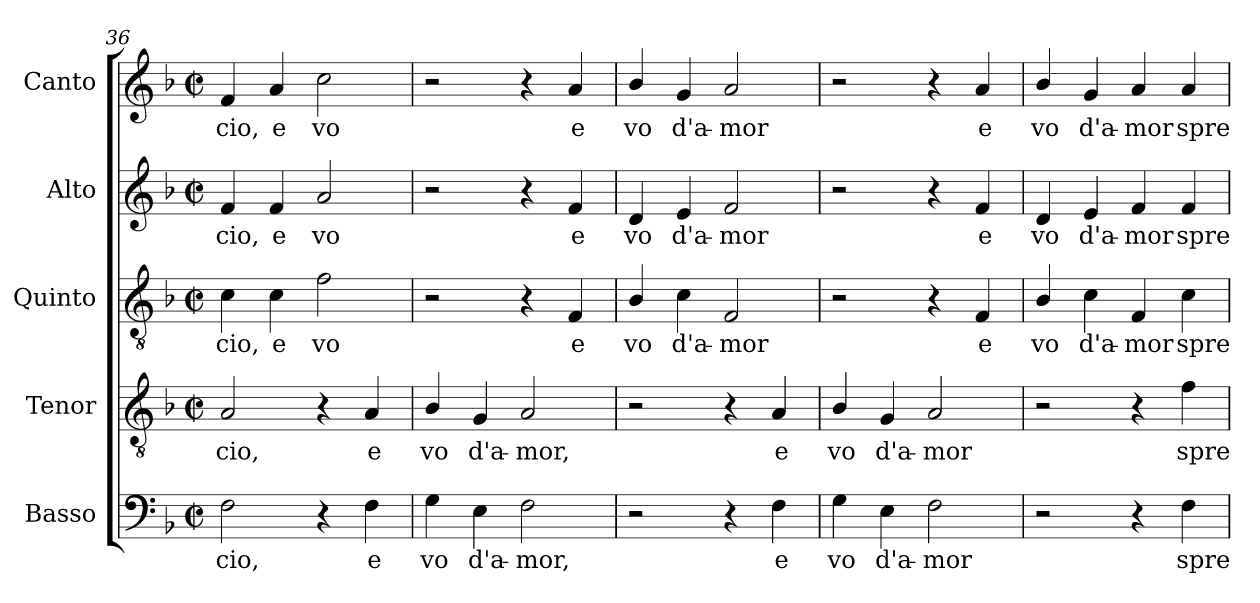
**kern	**text	**kern	**text	**kern	**text	**kern	**text	**kern	**text
*part5	*part5	*part4	*part4	*part3	*part3	*part2	*part2	*part1	*part1
*staff5	*staff5	*staff4	*staff4	*staff3	*staff3	*staff2	*staff2	*staff1	*staff1
*I"Basso	*	*I"Tenor	*	*I"Quinto	*	*I"Alto	*	*I"Canto	*
*I'B.	*	*I'T.	*	*I'T.	*	*I'A.	*	*	*
*clefF4	*	*clefGv2	*	*clefGv2	*	*clefG2	*	*clefG2	*
*	*	*ITrd7c12	*	*ITrd7c12	*	*	*	*	*
*k[b-]	*	*k[b-]	*	*k[b-]	*	*k[b-]	*	*k[b-]	*
*F:	*	*F:	*	*F:	*	*F:	*	*F:	*
*M2/2	*	*M2/2	*	*M2/2	*	*M2/2	*	*M2/2	*
*met(c|)	*	*met(c|)	*	*met(c|)	*	*met(c|)	*	*met(c|)	*
=36	=36	=36	=36	=36	=36	=36	=36	=36	=36
!	!LO:LY:b:color=#000000	!	!	!	!	!	!	!	!
!	!	!	!LO:LY:b:color=#000000	!	!	!	!	!	!
!	!	!	!	!	!LO:LY:b:color=#000000	!	!	!	!
!	!	!	!	!	!	!	!LO:LY:b:color=#000000	!	!
!	!	!	!	!	!	!	!	!	!LO:LY:b:color=#000000
2Fi\	-cio,	2AAi/	-cio,	4Ci\	-cio,	4fi/	-cio,	4fi/	-cio,
!	!	!	!	!	!LO:LY:b:color=#000000	!	!	!	!
!	!	!	!	!	!	!	!LO:LY:b:color=#000000	!	!
!	!	!	!	!	!	!	!	!	!LO:LY:b:color=#000000
.	.	.	.	4Ci\	e	4fi/	e	4ai/	e
!	!	!	!	!	!LO:LY:b:color=#000000	!	!	!	!
!	!	!	!	!	!	!	!LO:LY:b:color=#000000	!	!
!	!	!	!	!	!	!	!	!	!LO:LY:b:color=#000000
4r	.	4r	.	2Fi\	vo	2ai/	vo	2cci\	vo
!	!LO:LY:b:color=#000000	!	!	!	!	!	!	!	!
!	!	!	!LO:LY:b:color=#000000	!	!	!	!	!	!
4Fi\	e	4AAi/	e	.	.	.	.	.	.
!!LO:LB:g=z
=37	=37	=37	=37	=37	=37	=37	=37	=37	=37
!	!LO:LY:b:color=#000000	!	!	!	!	!	!	!	!
!	!	!	!LO:LY:b:color=#000000	!	!	!	!	!	!
4Gi\	vo	4BB-i/	vo	2r	.	2r	.	2r	.
!	!LO:LY:b:color=#000000	!	!	!	!	!	!	!	!
!	!	!	!LO:LY:b:color=#000000	!	!	!	!	!	!
4Ei\	d'a-	4GGi/	d'a-	.	.	.	.	.	.
!	!LO:LY:b:color=#000000	!	!	!	!	!	!	!	!
!	!	!	!LO:LY:b:color=#000000	!	!	!	!	!	!
2Fi\	-mor,	2AAi/	-mor,	4r	.	4r	.	4r	.
!	!	!	!	!	!LO:LY:b:color=#000000	!	!	!	!
!	!	!	!	!	!	!	!LO:LY:b:color=#000000	!	!
!	!	!	!	!	!	!	!	!	!LO:LY:b:color=#000000
.	.	.	.	4FFi/	e	4fi/	e	4ai/	e
=38	=38	=38	=38	=38	=38	=38	=38	=38	=38
!	!	!	!	!	!LO:LY:b:color=#000000	!	!	!	!
!	!	!	!	!	!	!	!LO:LY:b:color=#000000	!	!
!	!	!	!	!	!	!	!	!	!LO:LY:b:color=#000000
2r	.	2r	.	4BB-i/	vo	4di/	vo	4b-i/	vo
!	!	!	!	!	!LO:LY:b:color=#000000	!	!	!	!
!	!	!	!	!	!	!	!LO:LY:b:color=#000000	!	!
!	!	!	!	!	!	!	!	!	!LO:LY:b:color=#000000
.	.	.	.	4Ci\	d'a-	4ei/	d'a-	4gi/	d'a-
!	!	!	!	!	!LO:LY:b:color=#000000	!	!	!	!
!	!	!	!	!	!	!	!LO:LY:b:color=#000000	!	!
!	!	!	!	!	!	!	!	!	!LO:LY:b:color=#000000
4r	.	4r	.	2FFi/	-mor	2fi/	-mor	2ai/	-mor
!	!LO:LY:b:color=#000000	!	!	!	!	!	!	!	!
!	!	!	!LO:LY:b:color=#000000	!	!	!	!	!	!
4Fi\	e	4AAi/	e	.	.	.	.	.	.
=39	=39	=39	=39	=39	=39	=39	=39	=39	=39
!	!LO:LY:b:color=#000000	!	!	!	!	!	!	!	!
!	!	!	!LO:LY:b:color=#000000	!	!	!	!	!	!
4Gi\	vo	4BB-i/	vo	2r	.	2r	.	2r	.
!	!LO:LY:b:color=#000000	!	!	!	!	!	!	!	!
!	!	!	!LO:LY:b:color=#000000	!	!	!	!	!	!
4Ei\	d'a-	4GGi/	d'a-	.	.	.	.	.	.
!	!LO:LY:b:color=#000000	!	!	!	!	!	!	!	!
!	!	!	!LO:LY:b:color=#000000	!	!	!	!	!	!
2Fi\	-mor	2AAi/	-mor	4r	.	4r	.	4r	.
!	!	!	!	!	!LO:LY:b:color=#000000	!	!	!	!
!	!	!	!	!	!	!	!LO:LY:b:color=#000000	!	!
!	!	!	!	!	!	!	!	!	!LO:LY:b:color=#000000
.	.	.	.	4FFi/	e	4fi/	e	4ai/	e
=40	=40	=40	=40	=40	=40	=40	=40	=40	=40
!	!	!	!	!	!LO:LY:b:color=#000000	!	!	!	!
!	!	!	!	!	!	!	!LO:LY:b:color=#000000	!	!
!	!	!	!	!	!	!	!	!	!LO:LY:b:color=#000000
2r	.	2r	.	4BB-i/	vo	4di/	vo	4b-i/	vo
!	!	!	!	!	!LO:LY:b:color=#000000	!	!	!	!
!	!	!	!	!	!	!	!LO:LY:b:color=#000000	!	!
!	!	!	!	!	!	!	!	!	!LO:LY:b:color=#000000
.	.	.	.	4Ci\	d'a-	4ei/	d'a-	4gi/	d'a-
!	!	!	!	!	!LO:LY:b:color=#000000	!	!	!	!
!	!	!	!	!	!	!	!LO:LY:b:color=#000000	!	!
!	!	!	!	!	!	!	!	!	!LO:LY:b:color=#000000
4r	.	4r	.	4FFi/	-mor	4fi/	-mor	4ai/	-mor
!	!LO:LY:b:color=#000000	!	!	!	!	!	!	!	!
!	!	!	!LO:LY:b:color=#000000	!	!	!	!	!	!
!	!	!	!	!	!LO:LY:b:color=#000000	!	!	!	!
!	!	!	!	!	!	!	!LO:LY:b:color=#000000	!	!
!	!	!	!	!	!	!	!	!	!LO:LY:b:color=#000000
4Fi\	spre-	4Fi\	spre-	4Ci\	spre-	4fi/	spre-	4ai/	spre-
=	=	=	=	=	=	=	=	=	=
*-	*-	*-	*-	*-	*-	*-	*-	*-	*-
